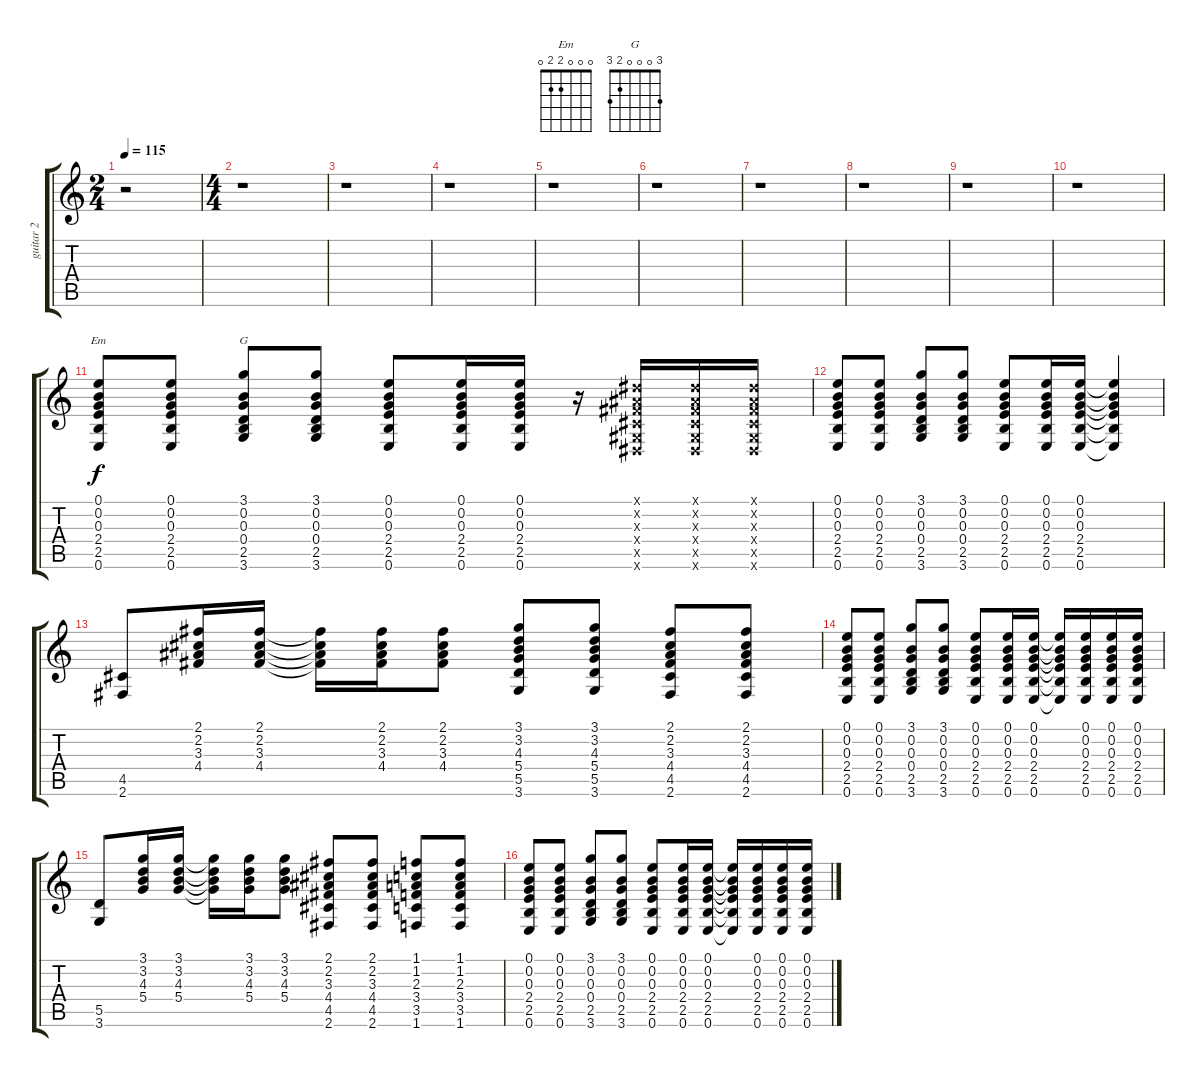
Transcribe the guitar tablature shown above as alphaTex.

\track ("guitar 2" "guitar 2") {instrument distortionguitar}
\staff {score tabs}
\tuning (E4 B3 G3 D3 A2 E2) {hide}
\chord ("Em" 0 0 0 2 2 0)
\chord ("G" 3 0 0 0 2 3)
\ts (2 4)
\tempo 115
\clef g2
\ks c
r.2{dy f instrument distortionguitar} |
\ts (4 4)
r.1 |
r.1 |
r.1 |
r.1 |
r.1 |
r.1 |
r.1 |
r.1 |
r.1 |
(0.1 0.2 0.3 2.4 2.5 0.6).8{ch "Em"} (0.1 0.2 0.3 2.4 2.5 0.6).8 (3.1 0.2 0.3 0.4 2.5 3.6).8{ch "G"} (3.1 0.2 0.3 0.4 2.5 3.6).8 (0.1 0.2 0.3 2.4 2.5 0.6).8 (0.1 0.2 0.3 2.4 2.5 0.6).16 (0.1 0.2 0.3 2.4 2.5 0.6).16 r.16 (-1.1{x} -1.2{x} -1.3{x} -1.4{x} -1.5{x} -1.6{x}).16 (-1.1{x} -1.2{x} -1.3{x} -1.4{x} -1.5{x} -1.6{x}).16 (-1.1{x} -1.2{x} -1.3{x} -1.4{x} -1.5{x} -1.6{x}).16 |
(0.1 0.2 0.3 2.4 2.5 0.6).8 (0.1 0.2 0.3 2.4 2.5 0.6).8 (3.1 0.2 0.3 0.4 2.5 3.6).8 (3.1 0.2 0.3 0.4 2.5 3.6).8 (0.1 0.2 0.3 2.4 2.5 0.6).8 (0.1 0.2 0.3 2.4 2.5 0.6).16 (0.1 0.2 0.3 2.4 2.5 0.6).16 (0.1{t} 0.2{t} 0.3{t} 2.4{t} 2.5{t} 0.6{t}).4 |
(4.5 2.6).8 (2.1 2.2 3.3 4.4).16 (2.1 2.2 3.3 4.4).16 (2.1{t} 2.2{t} 3.3{t} 4.4{t}).16 (2.1 2.2 3.3 4.4).16 (2.1 2.2 3.3 4.4).8 (3.1 3.2 4.3 5.4 5.5 3.6).8 (3.1 3.2 4.3 5.4 5.5 3.6).8 (2.1 2.2 3.3 4.4 4.5 2.6).8 (2.1 2.2 3.3 4.4 4.5 2.6).8 |
(0.1 0.2 0.3 2.4 2.5 0.6).8 (0.1 0.2 0.3 2.4 2.5 0.6).8 (3.1 0.2 0.3 0.4 2.5 3.6).8 (3.1 0.2 0.3 0.4 2.5 3.6).8 (0.1 0.2 0.3 2.4 2.5 0.6).8 (0.1 0.2 0.3 2.4 2.5 0.6).16 (0.1 0.2 0.3 2.4 2.5 0.6).16 (0.1{t} 0.2{t} 0.3{t} 2.4{t} 2.5{t} 0.6{t}).16 (0.1 0.2 0.3 2.4 2.5 0.6).16 (0.1 0.2 0.3 2.4 2.5 0.6).16 (0.1 0.2 0.3 2.4 2.5 0.6).16 |
(5.5 3.6).8 (3.1 3.2 4.3 5.4).16 (3.1 3.2 4.3 5.4).16 (3.1{t} 3.2{t} 4.3{t} 5.4{t}).16 (3.1 3.2 4.3 5.4).16 (3.1 3.2 4.3 5.4).8 (2.1 2.2 3.3 4.4 4.5 2.6).8 (2.1 2.2 3.3 4.4 4.5 2.6).8 (1.1 1.2 2.3 3.4 3.5 1.6).8 (1.1 1.2 2.3 3.4 3.5 1.6).8 |
(0.1 0.2 0.3 2.4 2.5 0.6).8 (0.1 0.2 0.3 2.4 2.5 0.6).8 (3.1 0.2 0.3 0.4 2.5 3.6).8 (3.1 0.2 0.3 0.4 2.5 3.6).8 (0.1 0.2 0.3 2.4 2.5 0.6).8 (0.1 0.2 0.3 2.4 2.5 0.6).16 (0.1 0.2 0.3 2.4 2.5 0.6).16 (0.1{t} 0.2{t} 0.3{t} 2.4{t} 2.5{t} 0.6{t}).16 (0.1 0.2 0.3 2.4 2.5 0.6).16 (0.1 0.2 0.3 2.4 2.5 0.6).16 (0.1 0.2 0.3 2.4 2.5 0.6).16
